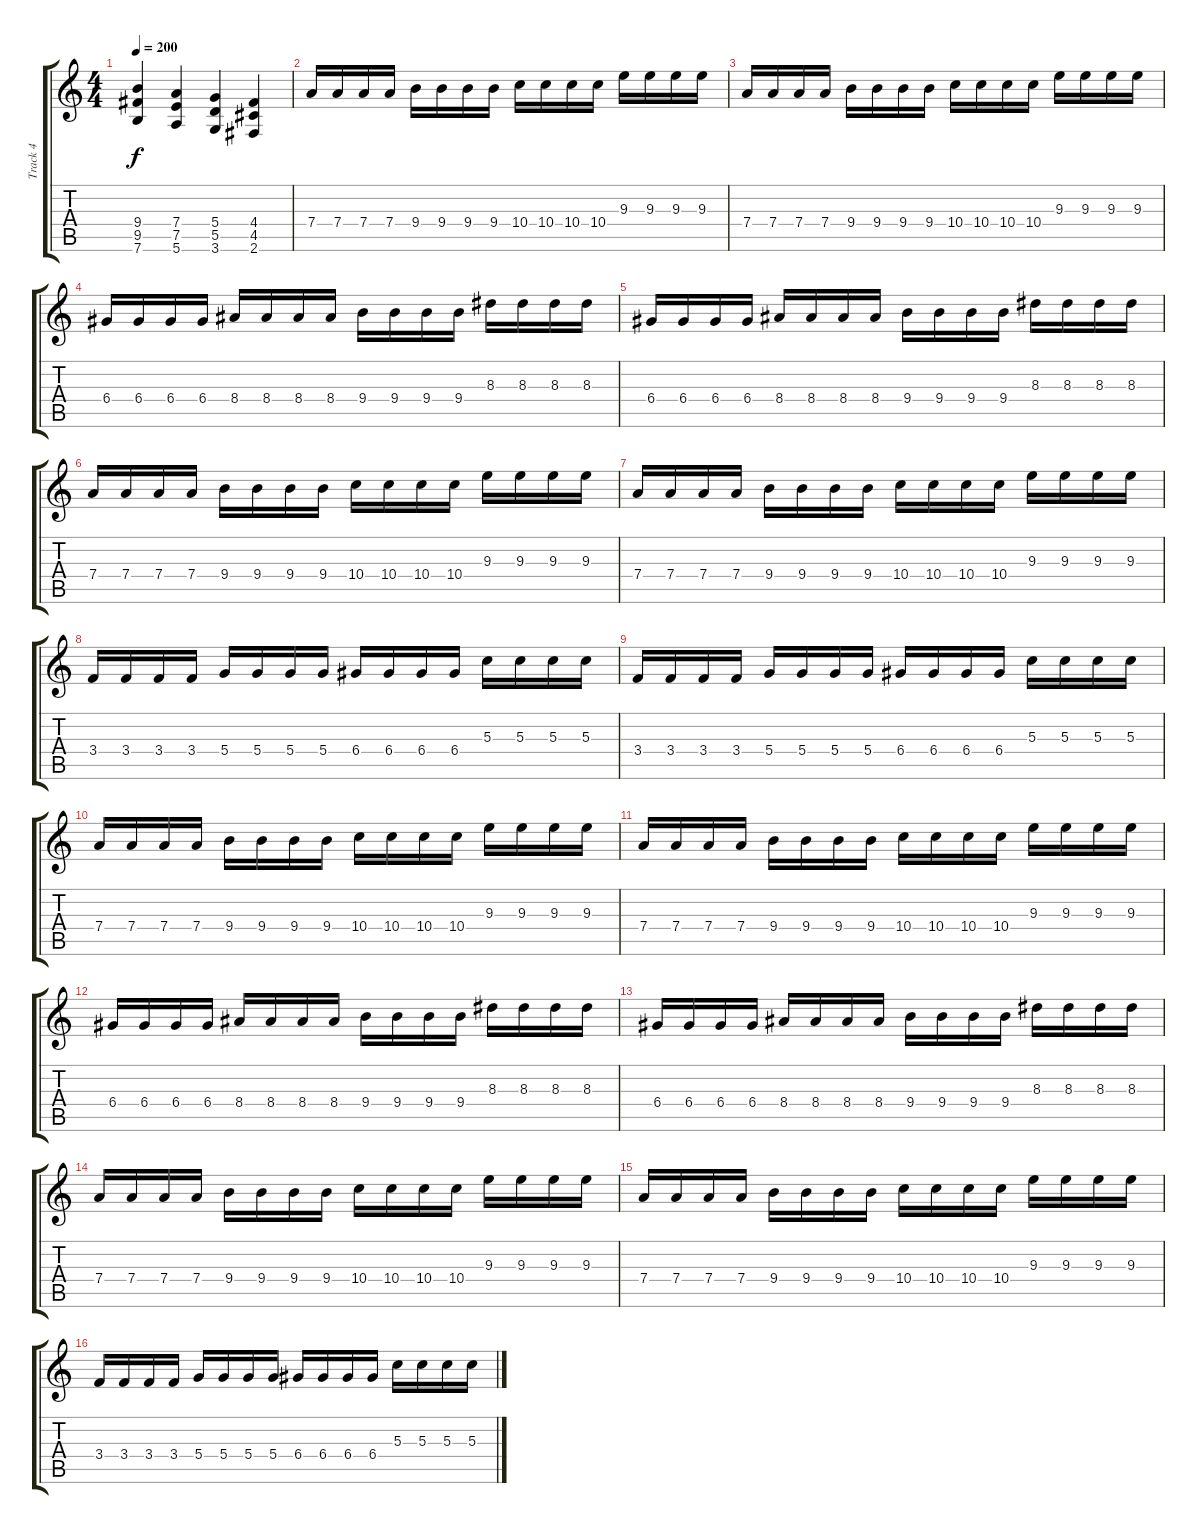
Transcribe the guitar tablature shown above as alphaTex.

\track ("Track 4" "Track 4") {instrument distortionguitar}
\staff {score tabs}
\tuning (E4 B3 G3 D3 A2 E2) {hide}
\ts (4 4)
\tempo 200
\clef g2
\ks c
(9.4 9.5 7.6).4{dy f} (7.4 7.5 5.6).4 (5.4 5.5 3.6).4 (4.4 4.5 2.6).4 |
7.4.16 7.4.16 7.4.16 7.4.16 9.4.16 9.4.16 9.4.16 9.4.16 10.4.16 10.4.16 10.4.16 10.4.16 9.3.16 9.3.16 9.3.16 9.3.16 |
7.4.16 7.4.16 7.4.16 7.4.16 9.4.16 9.4.16 9.4.16 9.4.16 10.4.16 10.4.16 10.4.16 10.4.16 9.3.16 9.3.16 9.3.16 9.3.16 |
6.4.16 6.4.16 6.4.16 6.4.16 8.4.16 8.4.16 8.4.16 8.4.16 9.4.16 9.4.16 9.4.16 9.4.16 8.3.16 8.3.16 8.3.16 8.3.16 |
6.4.16 6.4.16 6.4.16 6.4.16 8.4.16 8.4.16 8.4.16 8.4.16 9.4.16 9.4.16 9.4.16 9.4.16 8.3.16 8.3.16 8.3.16 8.3.16 |
7.4.16 7.4.16 7.4.16 7.4.16 9.4.16 9.4.16 9.4.16 9.4.16 10.4.16 10.4.16 10.4.16 10.4.16 9.3.16 9.3.16 9.3.16 9.3.16 |
7.4.16 7.4.16 7.4.16 7.4.16 9.4.16 9.4.16 9.4.16 9.4.16 10.4.16 10.4.16 10.4.16 10.4.16 9.3.16 9.3.16 9.3.16 9.3.16 |
3.4.16 3.4.16 3.4.16 3.4.16 5.4.16 5.4.16 5.4.16 5.4.16 6.4.16 6.4.16 6.4.16 6.4.16 5.3.16 5.3.16 5.3.16 5.3.16 |
3.4.16 3.4.16 3.4.16 3.4.16 5.4.16 5.4.16 5.4.16 5.4.16 6.4.16 6.4.16 6.4.16 6.4.16 5.3.16 5.3.16 5.3.16 5.3.16 |
7.4.16 7.4.16 7.4.16 7.4.16 9.4.16 9.4.16 9.4.16 9.4.16 10.4.16 10.4.16 10.4.16 10.4.16 9.3.16 9.3.16 9.3.16 9.3.16 |
7.4.16 7.4.16 7.4.16 7.4.16 9.4.16 9.4.16 9.4.16 9.4.16 10.4.16 10.4.16 10.4.16 10.4.16 9.3.16 9.3.16 9.3.16 9.3.16 |
6.4.16 6.4.16 6.4.16 6.4.16 8.4.16 8.4.16 8.4.16 8.4.16 9.4.16 9.4.16 9.4.16 9.4.16 8.3.16 8.3.16 8.3.16 8.3.16 |
6.4.16 6.4.16 6.4.16 6.4.16 8.4.16 8.4.16 8.4.16 8.4.16 9.4.16 9.4.16 9.4.16 9.4.16 8.3.16 8.3.16 8.3.16 8.3.16 |
7.4.16 7.4.16 7.4.16 7.4.16 9.4.16 9.4.16 9.4.16 9.4.16 10.4.16 10.4.16 10.4.16 10.4.16 9.3.16 9.3.16 9.3.16 9.3.16 |
7.4.16 7.4.16 7.4.16 7.4.16 9.4.16 9.4.16 9.4.16 9.4.16 10.4.16 10.4.16 10.4.16 10.4.16 9.3.16 9.3.16 9.3.16 9.3.16 |
3.4.16 3.4.16 3.4.16 3.4.16 5.4.16 5.4.16 5.4.16 5.4.16 6.4.16 6.4.16 6.4.16 6.4.16 5.3.16 5.3.16 5.3.16 5.3.16
